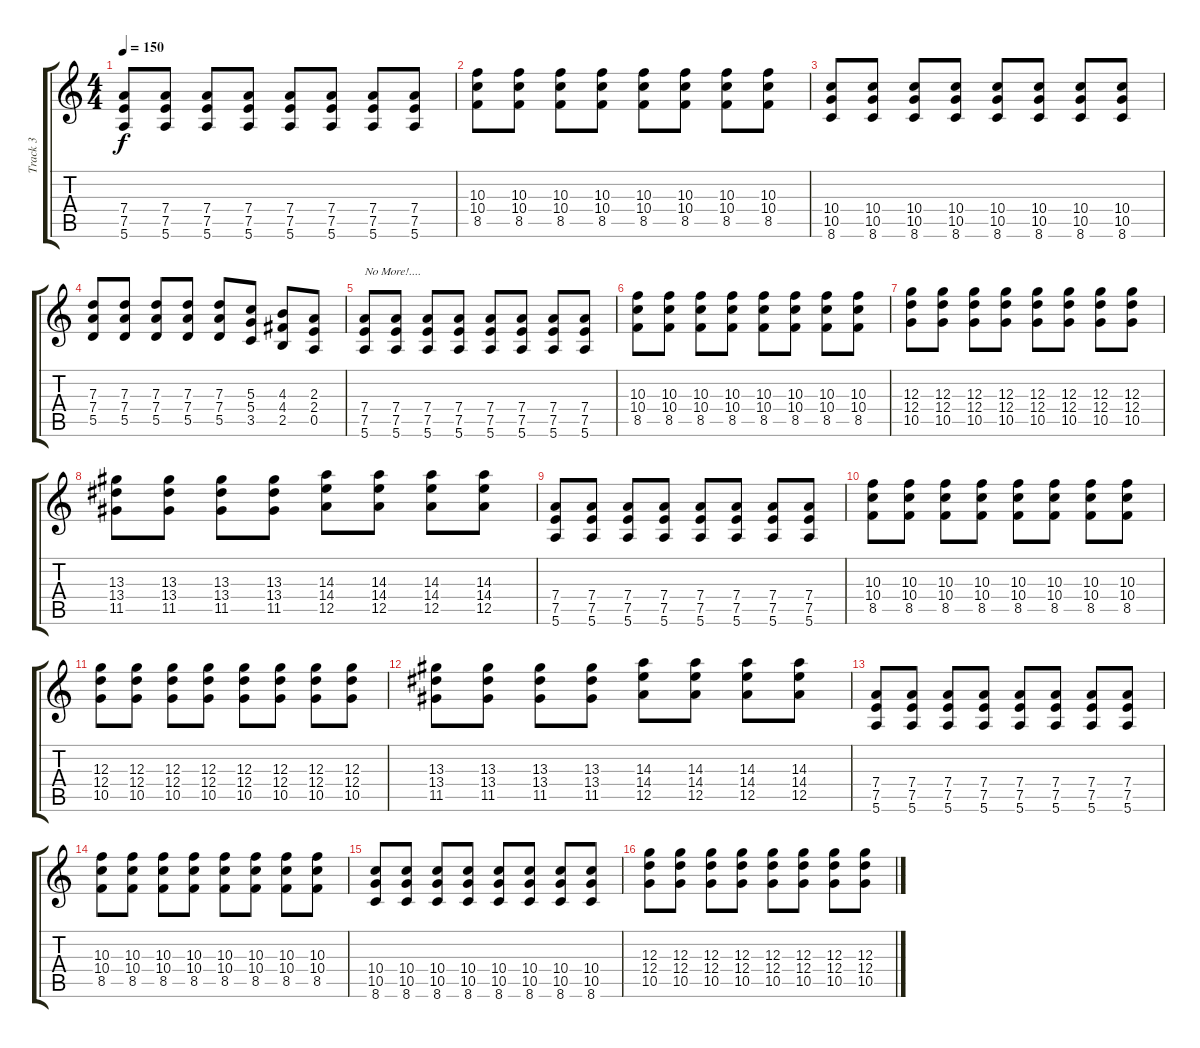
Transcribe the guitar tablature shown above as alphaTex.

\track ("Track 3" "Track 3") {instrument distortionguitar}
\staff {score tabs}
\tuning (E4 B3 G3 D3 A2 E2) {hide}
\ts (4 4)
\tempo 150
\clef g2
\ks c
(7.4 7.5 5.6).8{dy f} (7.4 7.5 5.6).8 (7.4 7.5 5.6).8 (7.4 7.5 5.6).8 (7.4 7.5 5.6).8 (7.4 7.5 5.6).8 (7.4 7.5 5.6).8 (7.4 7.5 5.6).8 |
(10.3 10.4 8.5).8 (10.3 10.4 8.5).8 (10.3 10.4 8.5).8 (10.3 10.4 8.5).8 (10.3 10.4 8.5).8 (10.3 10.4 8.5).8 (10.3 10.4 8.5).8 (10.3 10.4 8.5).8 |
(10.4 10.5 8.6).8 (10.4 10.5 8.6).8 (10.4 10.5 8.6).8 (10.4 10.5 8.6).8 (10.4 10.5 8.6).8 (10.4 10.5 8.6).8 (10.4 10.5 8.6).8 (10.4 10.5 8.6).8 |
(7.3 7.4 5.5).8 (7.3 7.4 5.5).8 (7.3 7.4 5.5).8 (7.3 7.4 5.5).8 (7.3 7.4 5.5).8 (5.3 5.4 3.5).8 (4.3 4.4 2.5).8 (2.3 2.4 0.5).8 |
(7.4 7.5 5.6).8{txt "No More!...."} (7.4 7.5 5.6).8 (7.4 7.5 5.6).8 (7.4 7.5 5.6).8 (7.4 7.5 5.6).8 (7.4 7.5 5.6).8 (7.4 7.5 5.6).8 (7.4 7.5 5.6).8 |
(10.3 10.4 8.5).8 (10.3 10.4 8.5).8 (10.3 10.4 8.5).8 (10.3 10.4 8.5).8 (10.3 10.4 8.5).8 (10.3 10.4 8.5).8 (10.3 10.4 8.5).8 (10.3 10.4 8.5).8 |
(12.3 12.4 10.5).8 (12.3 12.4 10.5).8 (12.3 12.4 10.5).8 (12.3 12.4 10.5).8 (12.3 12.4 10.5).8 (12.3 12.4 10.5).8 (12.3 12.4 10.5).8 (12.3 12.4 10.5).8 |
(13.3 13.4 11.5).8 (13.3 13.4 11.5).8 (13.3 13.4 11.5).8 (13.3 13.4 11.5).8 (14.3 14.4 12.5).8 (14.3 14.4 12.5).8 (14.3 14.4 12.5).8 (14.3 14.4 12.5).8 |
(7.4 7.5 5.6).8 (7.4 7.5 5.6).8 (7.4 7.5 5.6).8 (7.4 7.5 5.6).8 (7.4 7.5 5.6).8 (7.4 7.5 5.6).8 (7.4 7.5 5.6).8 (7.4 7.5 5.6).8 |
(10.3 10.4 8.5).8 (10.3 10.4 8.5).8 (10.3 10.4 8.5).8 (10.3 10.4 8.5).8 (10.3 10.4 8.5).8 (10.3 10.4 8.5).8 (10.3 10.4 8.5).8 (10.3 10.4 8.5).8 |
(12.3 12.4 10.5).8 (12.3 12.4 10.5).8 (12.3 12.4 10.5).8 (12.3 12.4 10.5).8 (12.3 12.4 10.5).8 (12.3 12.4 10.5).8 (12.3 12.4 10.5).8 (12.3 12.4 10.5).8 |
(13.3 13.4 11.5).8 (13.3 13.4 11.5).8 (13.3 13.4 11.5).8 (13.3 13.4 11.5).8 (14.3 14.4 12.5).8 (14.3 14.4 12.5).8 (14.3 14.4 12.5).8 (14.3 14.4 12.5).8 |
(7.4 7.5 5.6).8 (7.4 7.5 5.6).8 (7.4 7.5 5.6).8 (7.4 7.5 5.6).8 (7.4 7.5 5.6).8 (7.4 7.5 5.6).8 (7.4 7.5 5.6).8 (7.4 7.5 5.6).8 |
(10.3 10.4 8.5).8 (10.3 10.4 8.5).8 (10.3 10.4 8.5).8 (10.3 10.4 8.5).8 (10.3 10.4 8.5).8 (10.3 10.4 8.5).8 (10.3 10.4 8.5).8 (10.3 10.4 8.5).8 |
(10.4 10.5 8.6).8 (10.4 10.5 8.6).8 (10.4 10.5 8.6).8 (10.4 10.5 8.6).8 (10.4 10.5 8.6).8 (10.4 10.5 8.6).8 (10.4 10.5 8.6).8 (10.4 10.5 8.6).8 |
(12.3 12.4 10.5).8 (12.3 12.4 10.5).8 (12.3 12.4 10.5).8 (12.3 12.4 10.5).8 (12.3 12.4 10.5).8 (12.3 12.4 10.5).8 (12.3 12.4 10.5).8 (12.3 12.4 10.5).8
